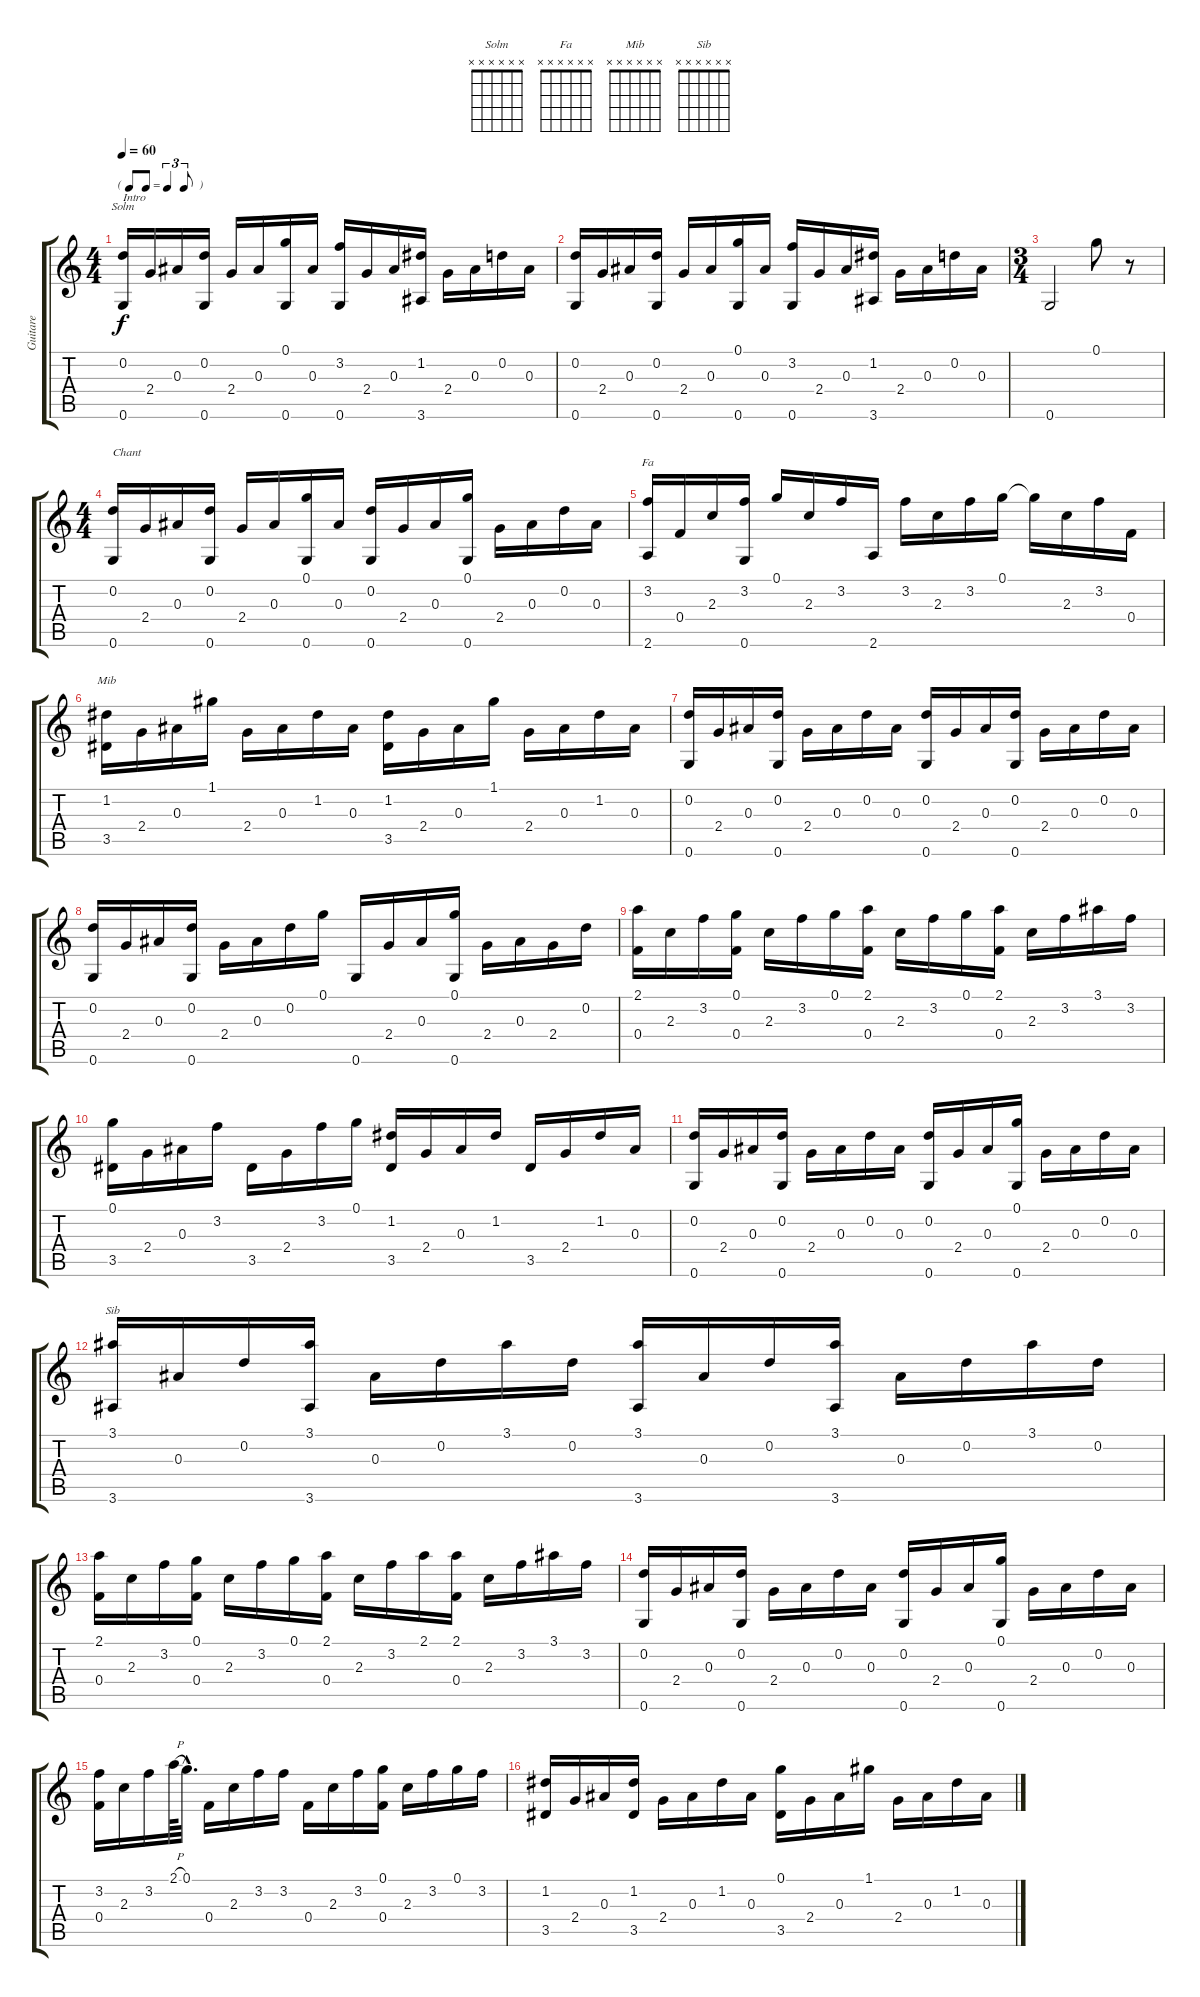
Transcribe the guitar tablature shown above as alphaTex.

\track ("Guitare" "Guitare") {instrument acousticguitarsteel}
\staff {score tabs}
\tuning (G4 D4 Bb3 F3 C3 G2) {hide}
\chord ("Solm" x x x x x x) {firstfret 0}
\chord ("Fa" x x x x x x) {firstfret 0}
\chord ("Mib" x x x x x x) {firstfret 0}
\chord ("Sib" x x x x x x) {firstfret 0}
\ts (4 4)
\tf triplet8th
\tempo 60
\clef g2
\ks c
(0.2 0.6).16{ch "Solm" txt "Intro" dy f instrument acousticguitarsteel} 2.4.16 0.3.16 (0.2 0.6).16 2.4.16 0.3.16 (0.1 0.6).16 0.3.16 (3.2 0.6).16 2.4.16 0.3.16 (1.2 3.6).16 2.4.16 0.3.16 0.2.16 0.3.16 |
(0.2 0.6).16 2.4.16 0.3.16 (0.2 0.6).16 2.4.16 0.3.16 (0.1 0.6).16 0.3.16 (3.2 0.6).16 2.4.16 0.3.16 (1.2 3.6).16 2.4.16 0.3.16 0.2.16 0.3.16 |
\ts (3 4)
0.6.2 0.1.8 r.8 |
\ts (4 4)
(0.2 0.6).16{txt "Chant"} 2.4.16 0.3.16 (0.2 0.6).16 2.4.16 0.3.16 (0.1 0.6).16 0.3.16 (0.2 0.6).16 2.4.16 0.3.16 (0.1 0.6).16 2.4.16 0.3.16 0.2.16 0.3.16 |
(3.2 2.6).16{ch "Fa"} 0.4.16 2.3.16 (3.2 0.6).16 0.1.16 2.3.16 3.2.16 2.6.16 3.2.16 2.3.16 3.2.16 0.1.16 0.1{t}.16 2.3.16 3.2.16 0.4.16 |
(1.2 3.5).16{ch "Mib"} 2.4.16 0.3.16 1.1.16 2.4.16 0.3.16 1.2.16 0.3.16 (1.2 3.5).16 2.4.16 0.3.16 1.1.16 2.4.16 0.3.16 1.2.16 0.3.16 |
(0.2 0.6).16 2.4.16 0.3.16 (0.2 0.6).16 2.4.16 0.3.16 0.2.16 0.3.16 (0.2 0.6).16 2.4.16 0.3.16 (0.2 0.6).16 2.4.16 0.3.16 0.2.16 0.3.16 |
(0.2 0.6).16 2.4.16 0.3.16 (0.2 0.6).16 2.4.16 0.3.16 0.2.16 0.1.16 0.6.16 2.4.16 0.3.16 (0.1 0.6).16 2.4.16 0.3.16 2.4.16 0.2.16 |
(2.1 0.4).16 2.3.16 3.2.16 (0.1 0.4).16 2.3.16 3.2.16 0.1.16 (2.1 0.4).16 2.3.16 3.2.16 0.1.16 (2.1 0.4).16 2.3.16 3.2.16 3.1.16 3.2.16 |
(0.1 3.5).16 2.4.16 0.3.16 3.2.16 3.5.16 2.4.16 3.2.16 0.1.16 (1.2 3.5).16 2.4.16 0.3.16 1.2.16 3.5.16 2.4.16 1.2.16 0.3.16 |
(0.2 0.6).16 2.4.16 0.3.16 (0.2 0.6).16 2.4.16 0.3.16 0.2.16 0.3.16 (0.2 0.6).16 2.4.16 0.3.16 (0.1 0.6).16 2.4.16 0.3.16 0.2.16 0.3.16 |
(3.1 3.6).16{ch "Sib"} 0.3.16 0.2.16 (3.1 3.6).16 0.3.16 0.2.16 3.1.16 0.2.16 (3.1 3.6).16 0.3.16 0.2.16 (3.1 3.6).16 0.3.16 0.2.16 3.1.16 0.2.16 |
(2.1 0.4).16 2.3.16 3.2.16 (0.1 0.4).16 2.3.16 3.2.16 0.1.16 (2.1 0.4).16 2.3.16 3.2.16 2.1.16 (2.1 0.4).16 2.3.16 3.2.16 3.1.16 3.2.16 |
(0.2 0.6).16 2.4.16 0.3.16 (0.2 0.6).16 2.4.16 0.3.16 0.2.16 0.3.16 (0.2 0.6).16 2.4.16 0.3.16 (0.1 0.6).16 2.4.16 0.3.16 0.2.16 0.3.16 |
(3.2 0.4).16 2.3.16 3.2.16 2.1{h}.64 0.1{hac}.32{d} 0.4.16 2.3.16 3.2.16 3.2.16 0.4.16 2.3.16 3.2.16 (0.1 0.4).16 2.3.16 3.2.16 0.1.16 3.2.16 |
(1.2 3.5).16 2.4.16 0.3.16 (1.2 3.5).16 2.4.16 0.3.16 1.2.16 0.3.16 (0.1 3.5).16 2.4.16 0.3.16 1.1.16 2.4.16 0.3.16 1.2.16 0.3.16
